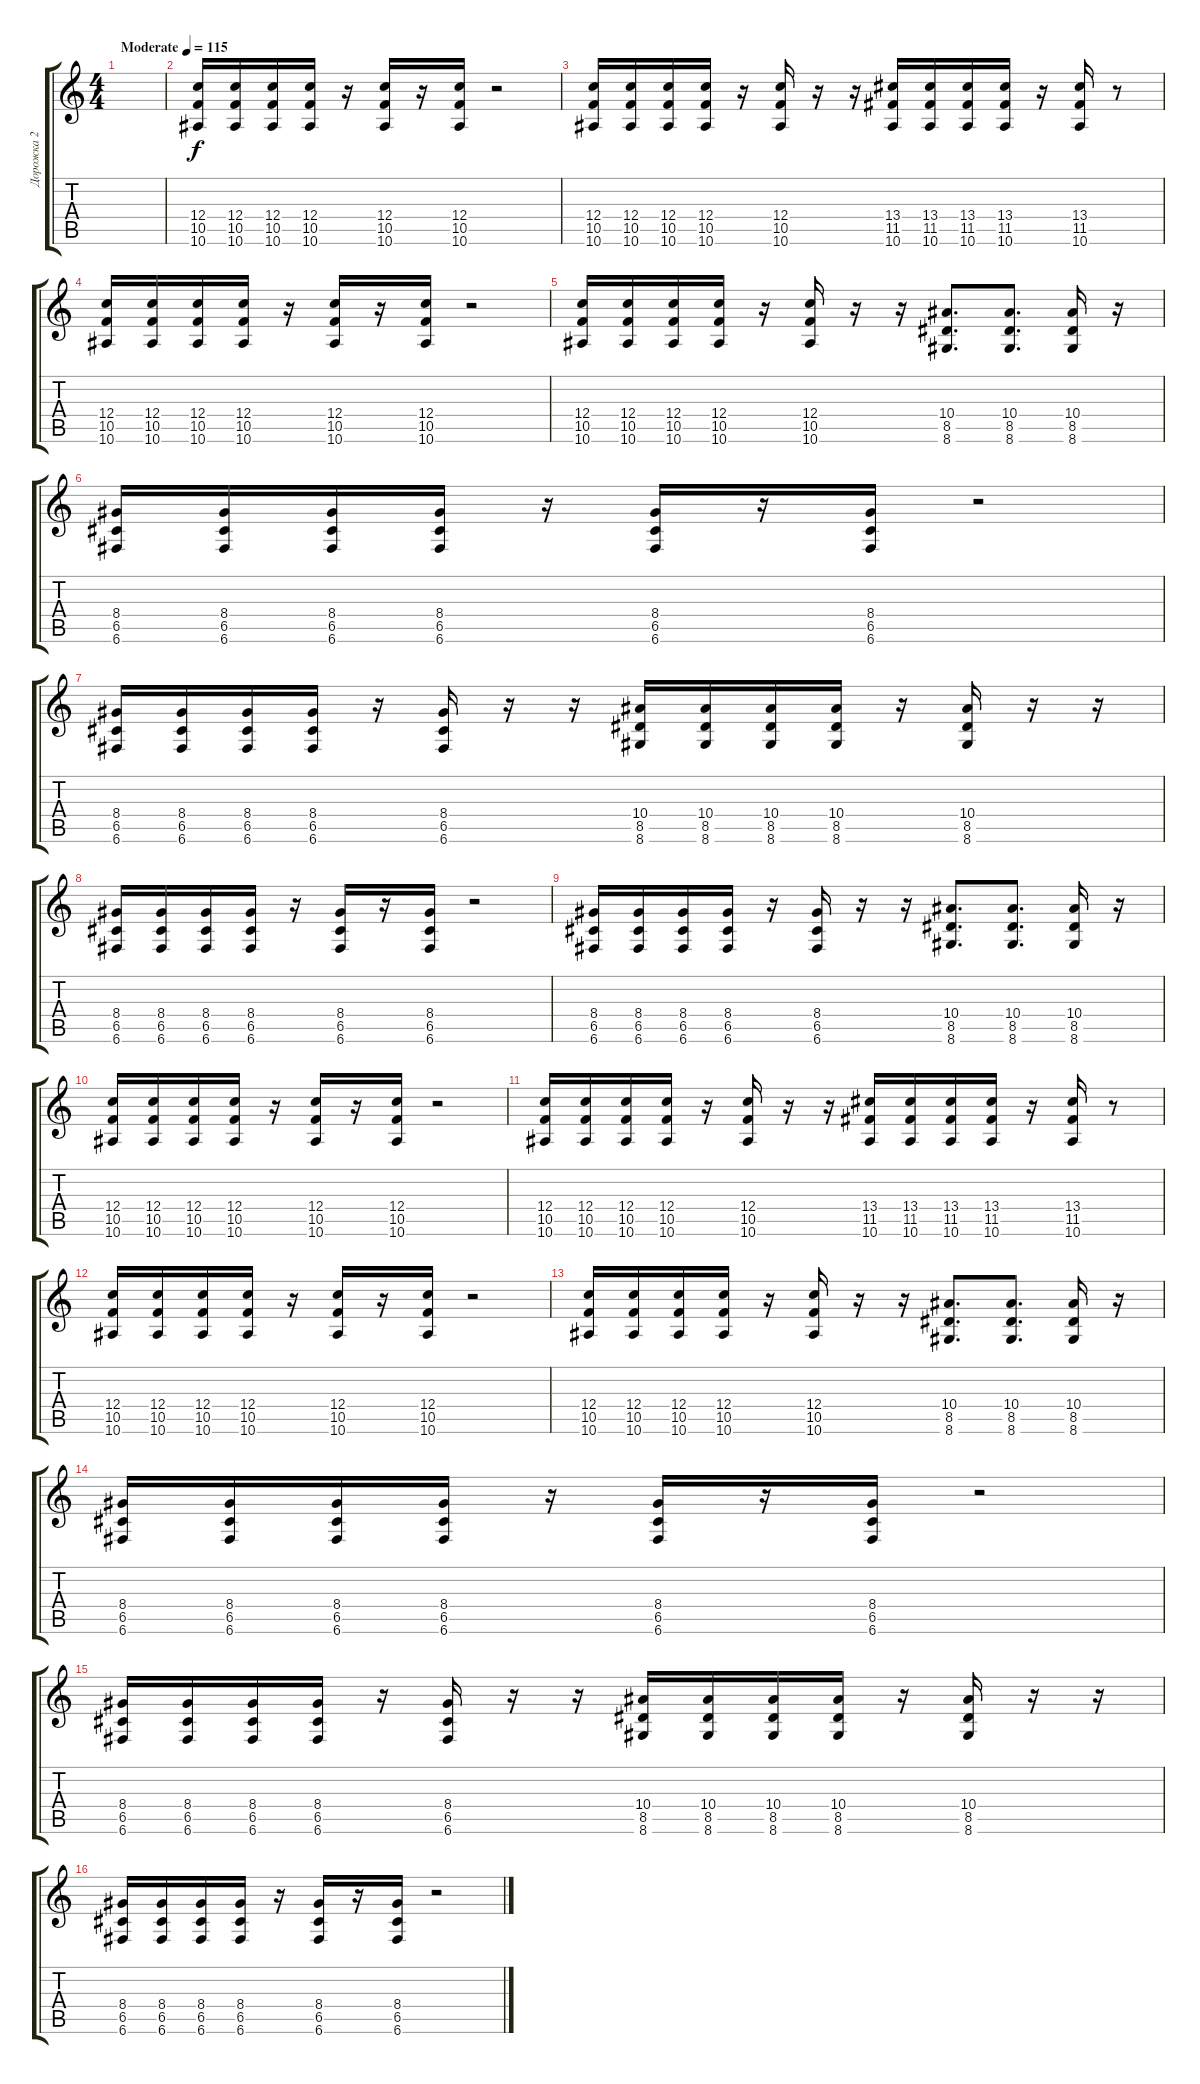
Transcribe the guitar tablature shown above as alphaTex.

\track ("Дорожка 2" "Дорожка 2") {instrument distortionguitar}
\staff {score tabs}
\tuning (D4 G3 F3 C3 G2 C2) {hide}
\ts (4 4)
\tempo (115 "Moderate")
\clef g2
\ks c
|
(12.4 10.5 10.6).16 (12.4 10.5 10.6).16 (12.4 10.5 10.6).16 (12.4 10.5 10.6).16 r.16 (12.4 10.5 10.6).16 r.16 (12.4 10.5 10.6).16 r.2 |
(12.4 10.5 10.6).16 (12.4 10.5 10.6).16 (12.4 10.5 10.6).16 (12.4 10.5 10.6).16 r.16 (12.4 10.5 10.6).16 r.16 r.16 (13.4 11.5 10.6).16 (13.4 11.5 10.6).16 (13.4 11.5 10.6).16 (13.4 11.5 10.6).16 r.16 (13.4 11.5 10.6).16 r.8 |
(12.4 10.5 10.6).16 (12.4 10.5 10.6).16 (12.4 10.5 10.6).16 (12.4 10.5 10.6).16 r.16 (12.4 10.5 10.6).16 r.16 (12.4 10.5 10.6).16 r.2 |
(12.4 10.5 10.6).16 (12.4 10.5 10.6).16 (12.4 10.5 10.6).16 (12.4 10.5 10.6).16 r.16 (12.4 10.5 10.6).16 r.16 r.16 (10.4 8.5 8.6).8{d} (10.4 8.5 8.6).8{d} (10.4 8.5 8.6).16 r.16 |
(8.4 6.5 6.6).16 (8.4 6.5 6.6).16 (8.4 6.5 6.6).16 (8.4 6.5 6.6).16 r.16 (8.4 6.5 6.6).16 r.16 (8.4 6.5 6.6).16 r.2 |
(8.4 6.5 6.6).16 (8.4 6.5 6.6).16 (8.4 6.5 6.6).16 (8.4 6.5 6.6).16 r.16 (8.4 6.5 6.6).16 r.16 r.16 (10.4 8.5 8.6).16 (10.4 8.5 8.6).16 (10.4 8.5 8.6).16 (10.4 8.5 8.6).16 r.16 (10.4 8.5 8.6).16 r.16 r.16 |
(8.4 6.5 6.6).16 (8.4 6.5 6.6).16 (8.4 6.5 6.6).16 (8.4 6.5 6.6).16 r.16 (8.4 6.5 6.6).16 r.16 (8.4 6.5 6.6).16 r.2 |
(8.4 6.5 6.6).16 (8.4 6.5 6.6).16 (8.4 6.5 6.6).16 (8.4 6.5 6.6).16 r.16 (8.4 6.5 6.6).16 r.16 r.16 (10.4 8.5 8.6).8{d} (10.4 8.5 8.6).8{d} (10.4 8.5 8.6).16 r.16 |
(12.4 10.5 10.6).16 (12.4 10.5 10.6).16 (12.4 10.5 10.6).16 (12.4 10.5 10.6).16 r.16 (12.4 10.5 10.6).16 r.16 (12.4 10.5 10.6).16 r.2 |
(12.4 10.5 10.6).16 (12.4 10.5 10.6).16 (12.4 10.5 10.6).16 (12.4 10.5 10.6).16 r.16 (12.4 10.5 10.6).16 r.16 r.16 (13.4 11.5 10.6).16 (13.4 11.5 10.6).16 (13.4 11.5 10.6).16 (13.4 11.5 10.6).16 r.16 (13.4 11.5 10.6).16 r.8 |
(12.4 10.5 10.6).16 (12.4 10.5 10.6).16 (12.4 10.5 10.6).16 (12.4 10.5 10.6).16 r.16 (12.4 10.5 10.6).16 r.16 (12.4 10.5 10.6).16 r.2 |
(12.4 10.5 10.6).16 (12.4 10.5 10.6).16 (12.4 10.5 10.6).16 (12.4 10.5 10.6).16 r.16 (12.4 10.5 10.6).16 r.16 r.16 (10.4 8.5 8.6).8{d} (10.4 8.5 8.6).8{d} (10.4 8.5 8.6).16 r.16 |
(8.4 6.5 6.6).16 (8.4 6.5 6.6).16 (8.4 6.5 6.6).16 (8.4 6.5 6.6).16 r.16 (8.4 6.5 6.6).16 r.16 (8.4 6.5 6.6).16 r.2 |
(8.4 6.5 6.6).16 (8.4 6.5 6.6).16 (8.4 6.5 6.6).16 (8.4 6.5 6.6).16 r.16 (8.4 6.5 6.6).16 r.16 r.16 (10.4 8.5 8.6).16 (10.4 8.5 8.6).16 (10.4 8.5 8.6).16 (10.4 8.5 8.6).16 r.16 (10.4 8.5 8.6).16 r.16 r.16 |
(8.4 6.5 6.6).16 (8.4 6.5 6.6).16 (8.4 6.5 6.6).16 (8.4 6.5 6.6).16 r.16 (8.4 6.5 6.6).16 r.16 (8.4 6.5 6.6).16 r.2
